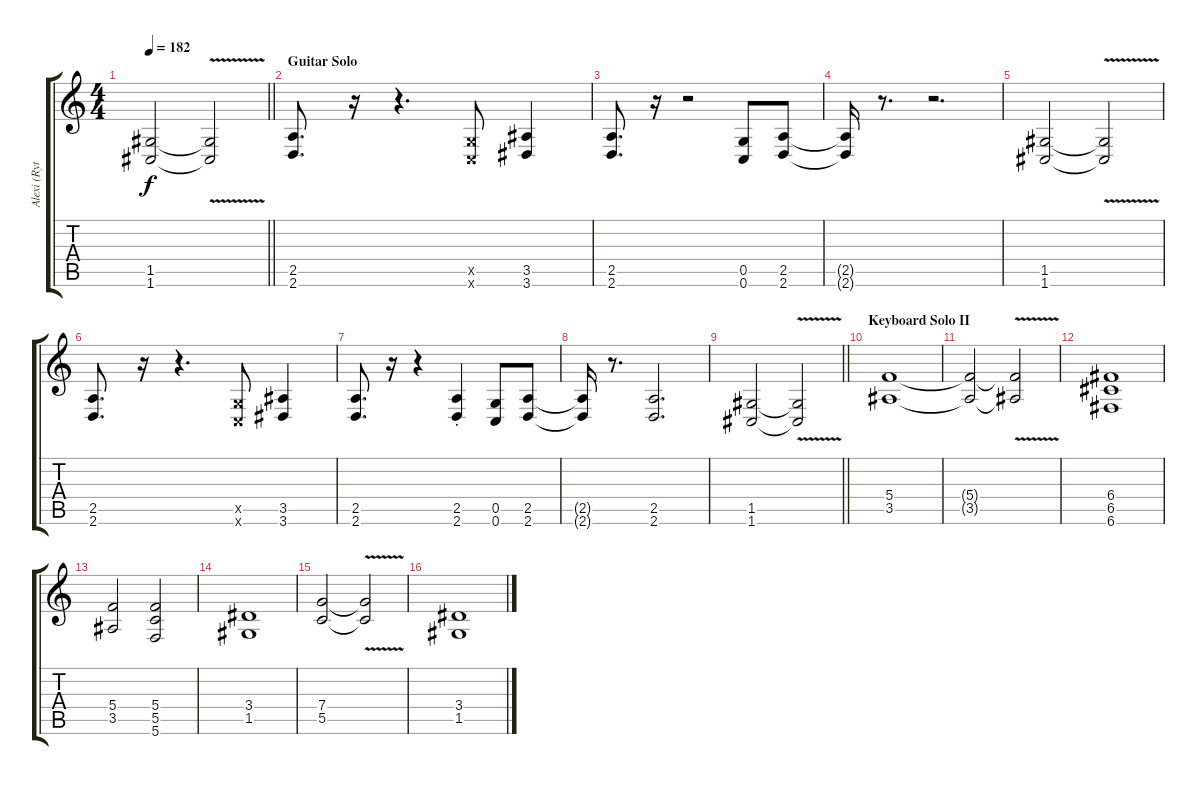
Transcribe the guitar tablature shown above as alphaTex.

\track ("Alexi (Rythm Guitar)" "Alexi (Ryt") {instrument overdrivenguitar}
\staff {score tabs}
\tuning (D4 A3 F3 C3 G2 C2) {hide}
\ts (4 4)
\tempo 182
\clef g2
\barLineRight lightlight
\ks c
(1.5 1.6).2{dy f} (1.5{v t} 1.6{v t}).2 |
\section ("" "Guitar Solo")
(2.5 2.6).8{d volume 12} r.16 r.4{d} (0.5{x} 0.6{x}).8 (3.5 3.6).4 |
(2.5 2.6).8{d} r.16 r.2 (0.5 0.6).8 (2.5 2.6).8 |
(2.5{t} 2.6{t}).16 r.8{d} r.2{d} |
(1.5 1.6).2 (1.5{v t} 1.6{v t}).2 |
(2.5 2.6).8{d} r.16 r.4{d} (0.5{x} 0.6{x}).8 (3.5 3.6).4 |
(2.5 2.6).8{d} r.16 r.4 (2.5{st} 2.6{st}).4 (0.5 0.6).8 (2.5 2.6).8 |
(2.5{t} 2.6{t}).16 r.8{d} (2.5 2.6).2{d} |
\barLineRight lightlight
(1.5 1.6).2 (1.5{v t} 1.6{v t}).2 |
\section ("" "Keyboard Solo II")
(5.4 3.5).1{volume 11 balance 3 instrument overdrivenguitar} |
(5.4{t} 3.5{t}).2 (5.4{v t} 3.5{v t}).2 |
(6.4 6.5 6.6).1 |
(5.4 3.5).2 (5.4 5.5 5.6).2 |
(3.4 1.5).1 |
(7.4 5.5).2 (7.4{v t} 5.5{v t}).2 |
(3.4 1.5).1
